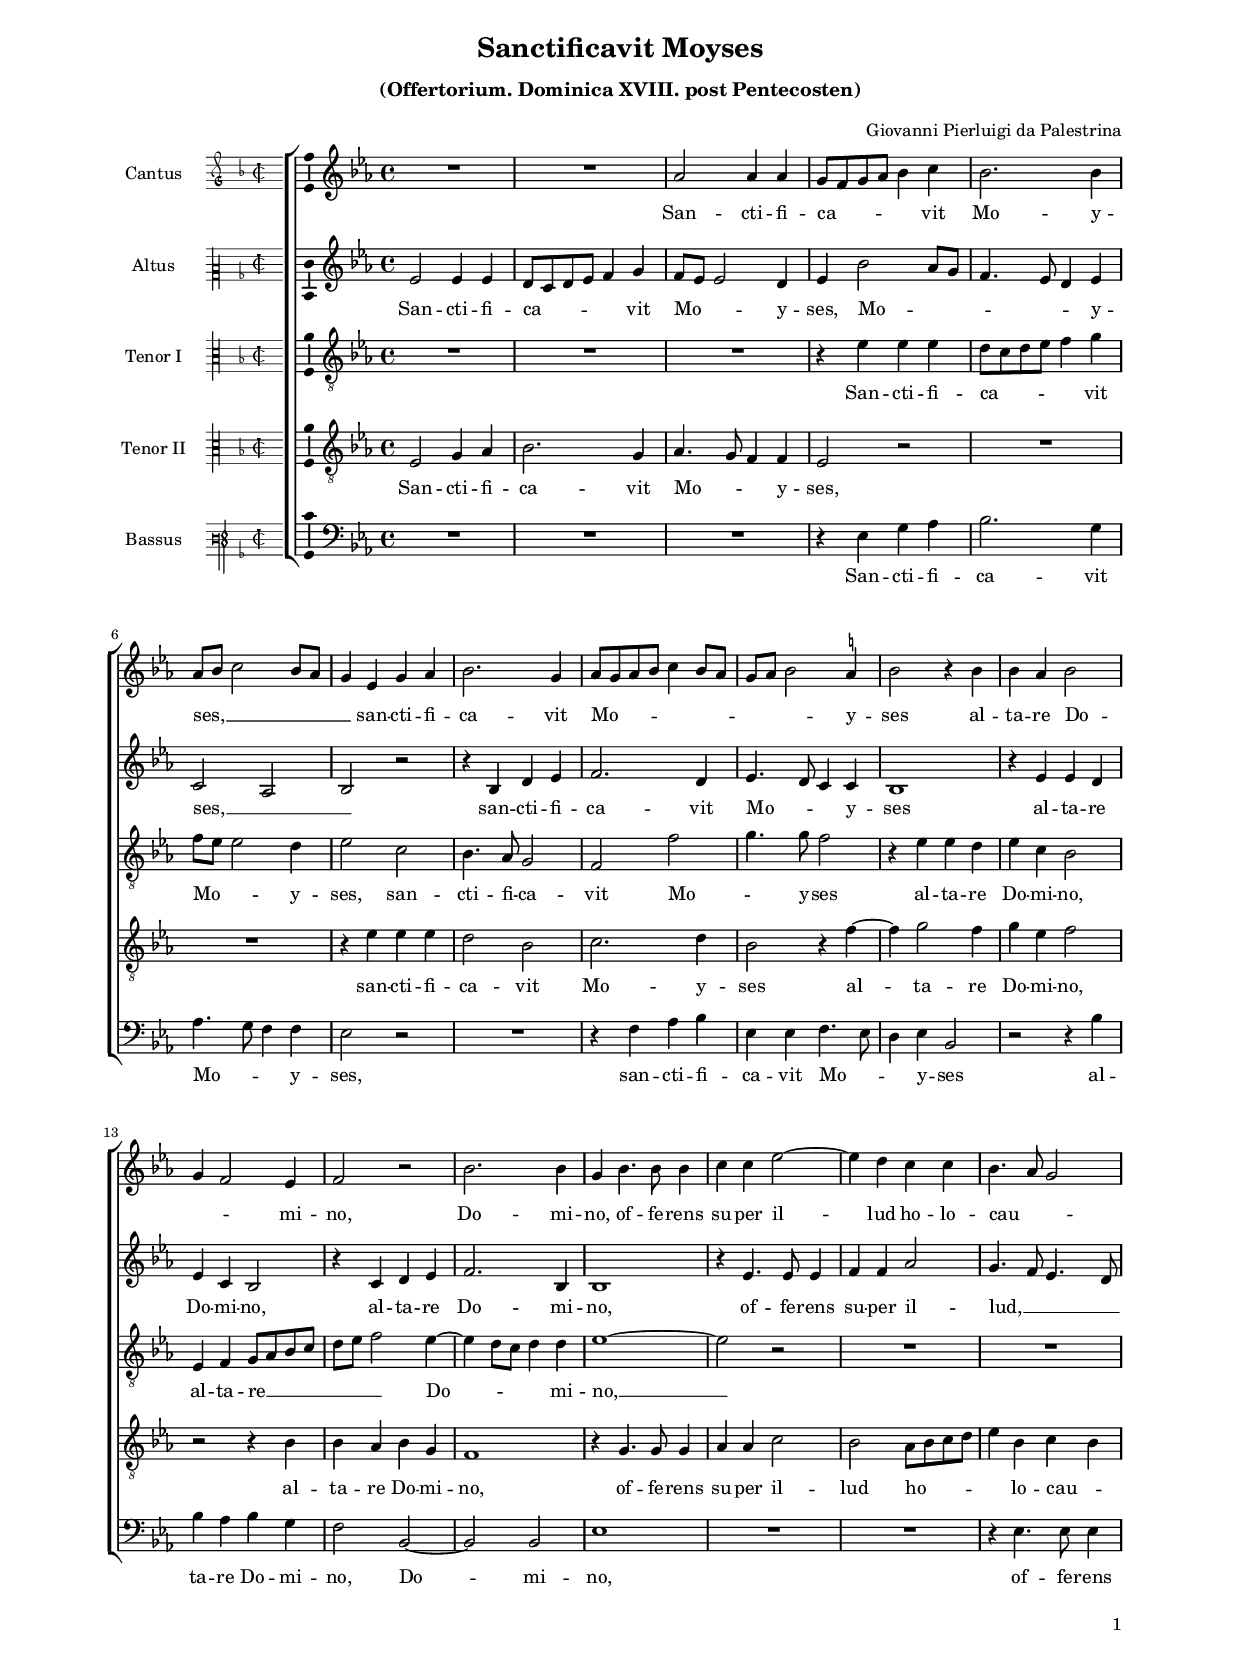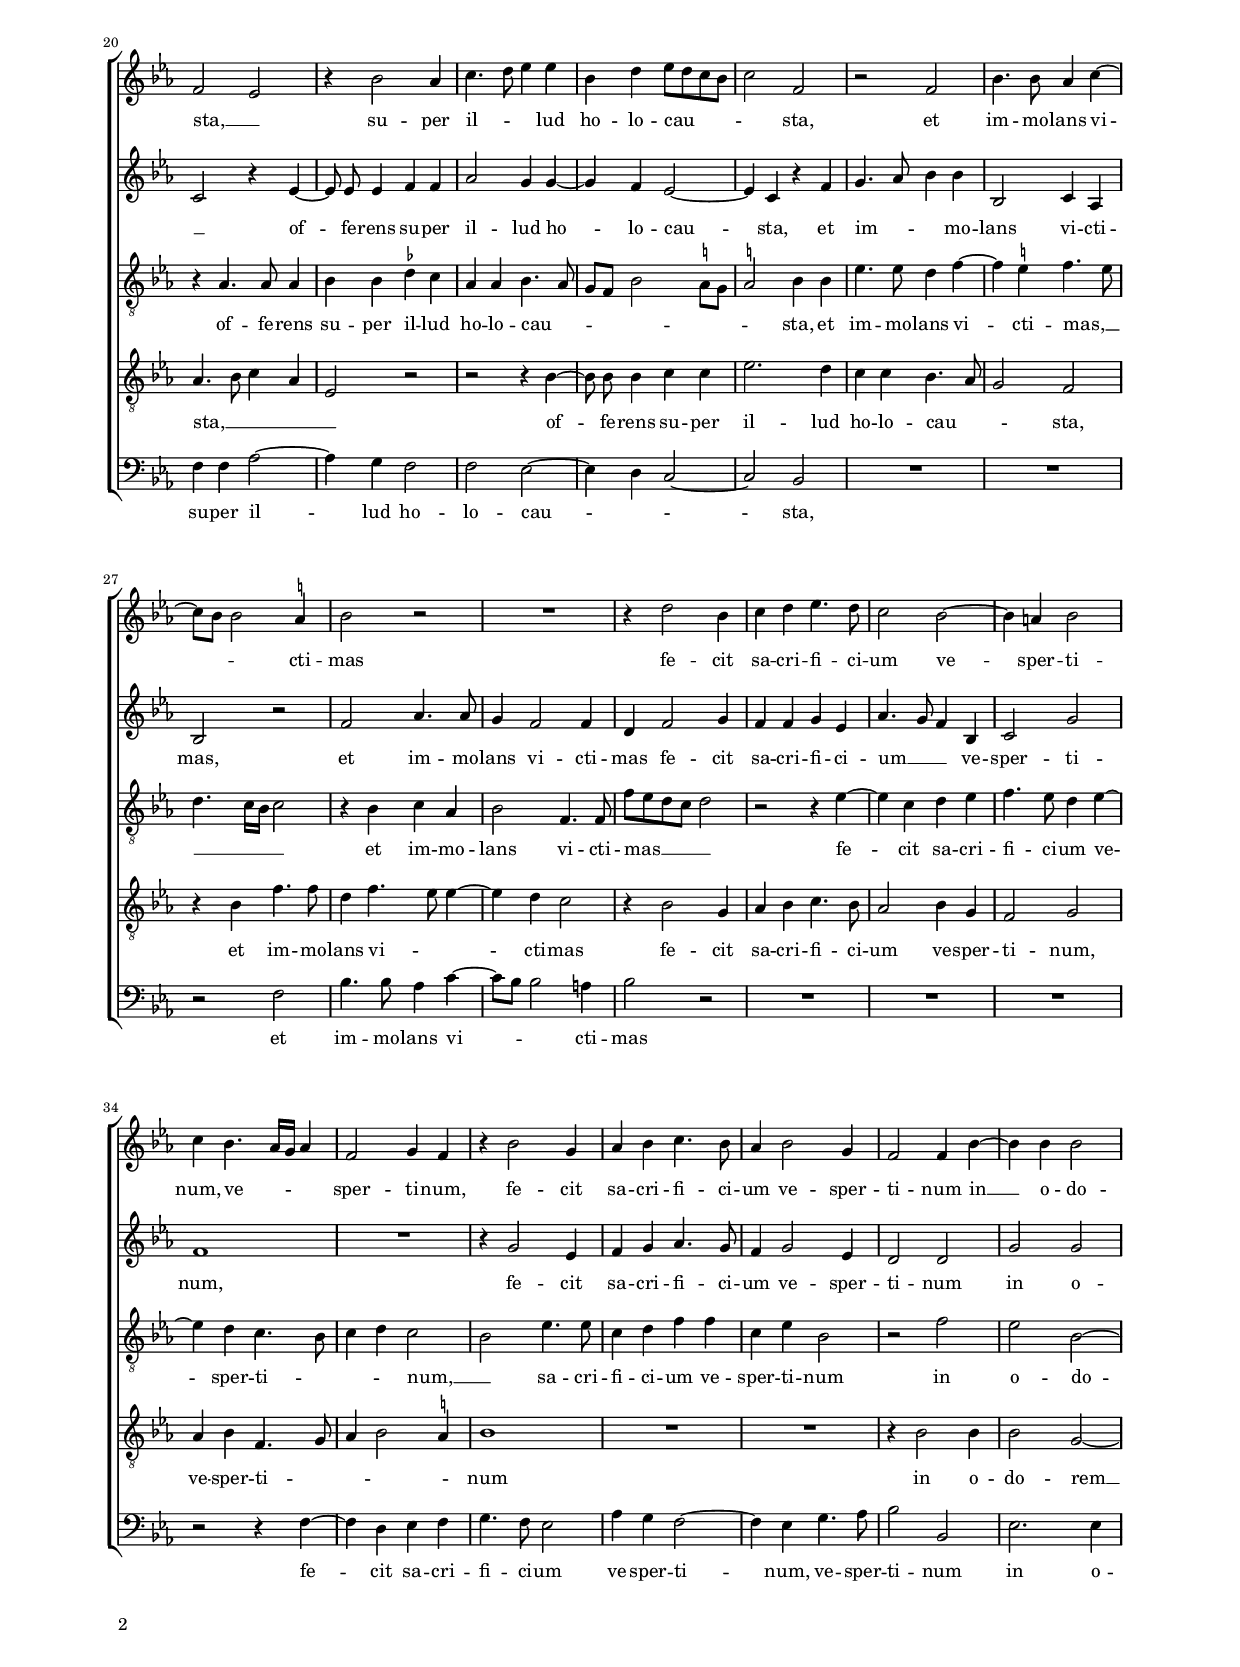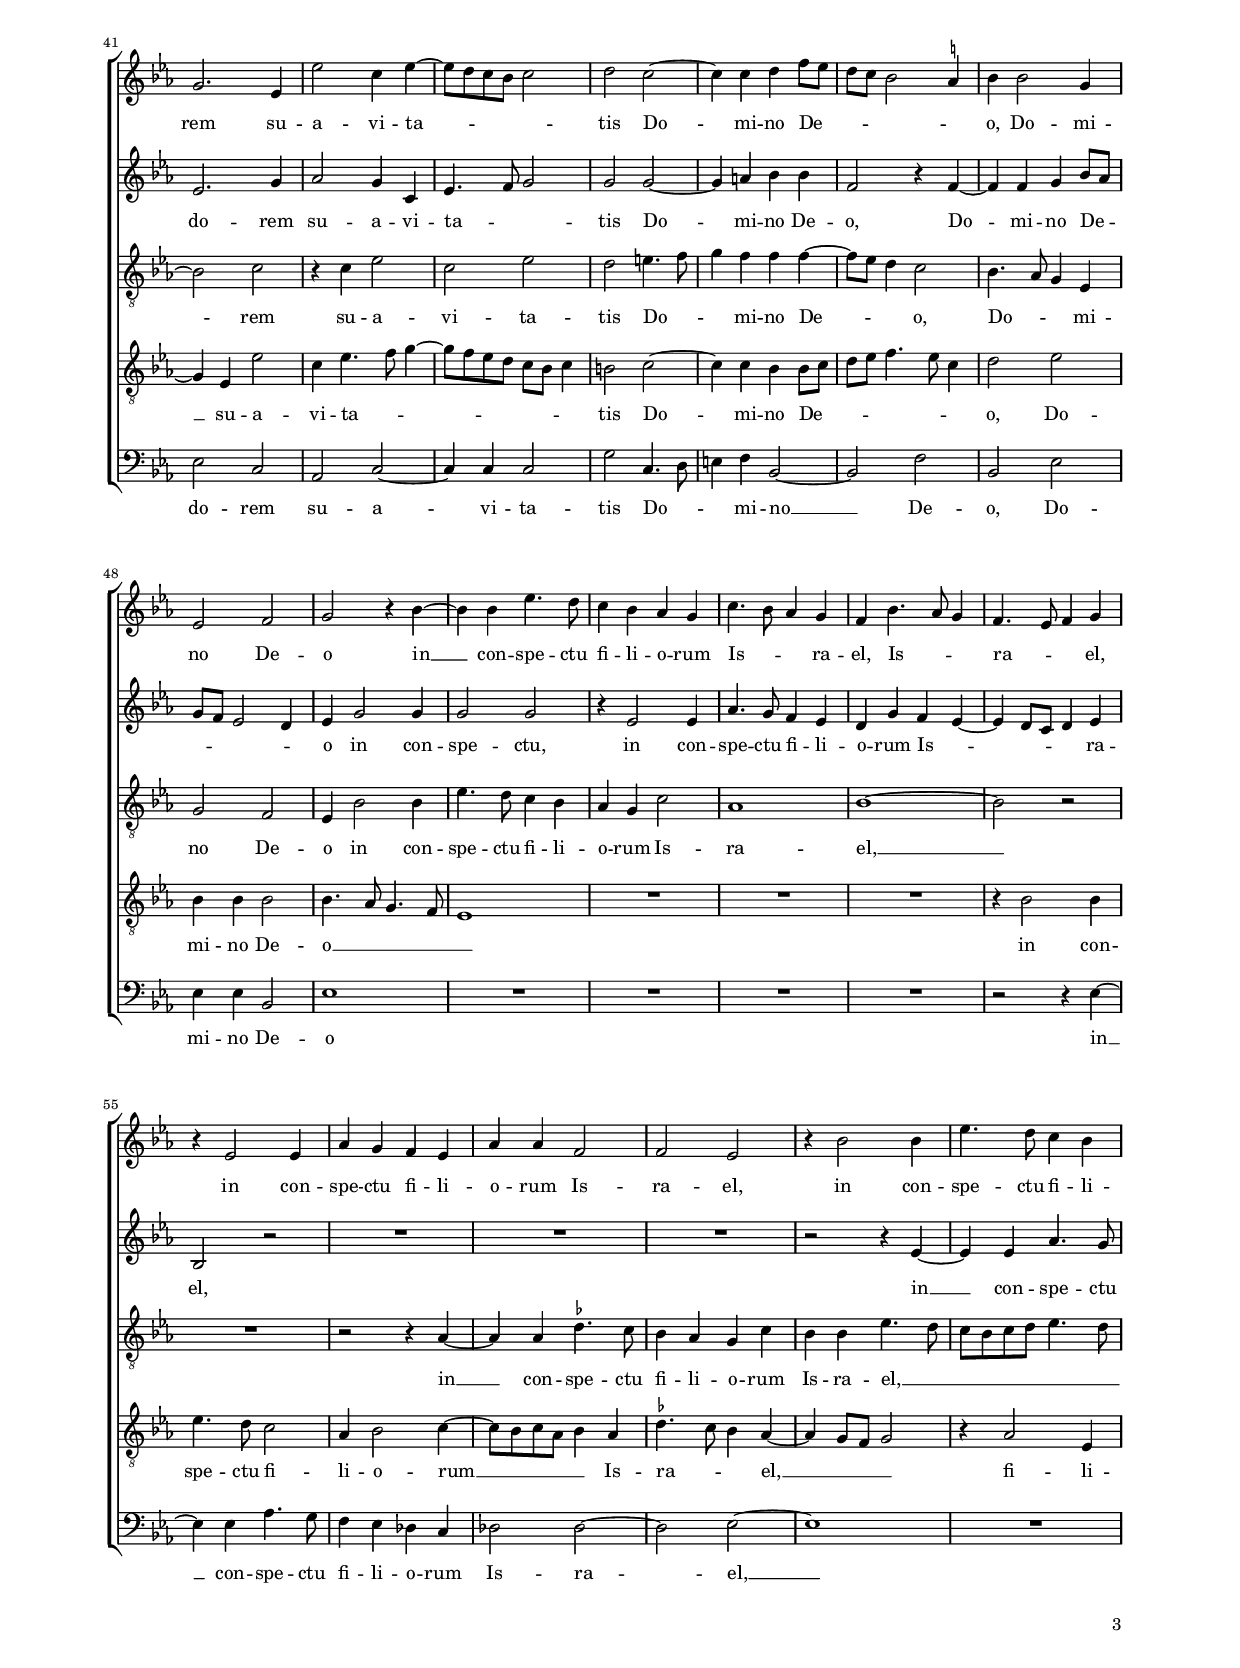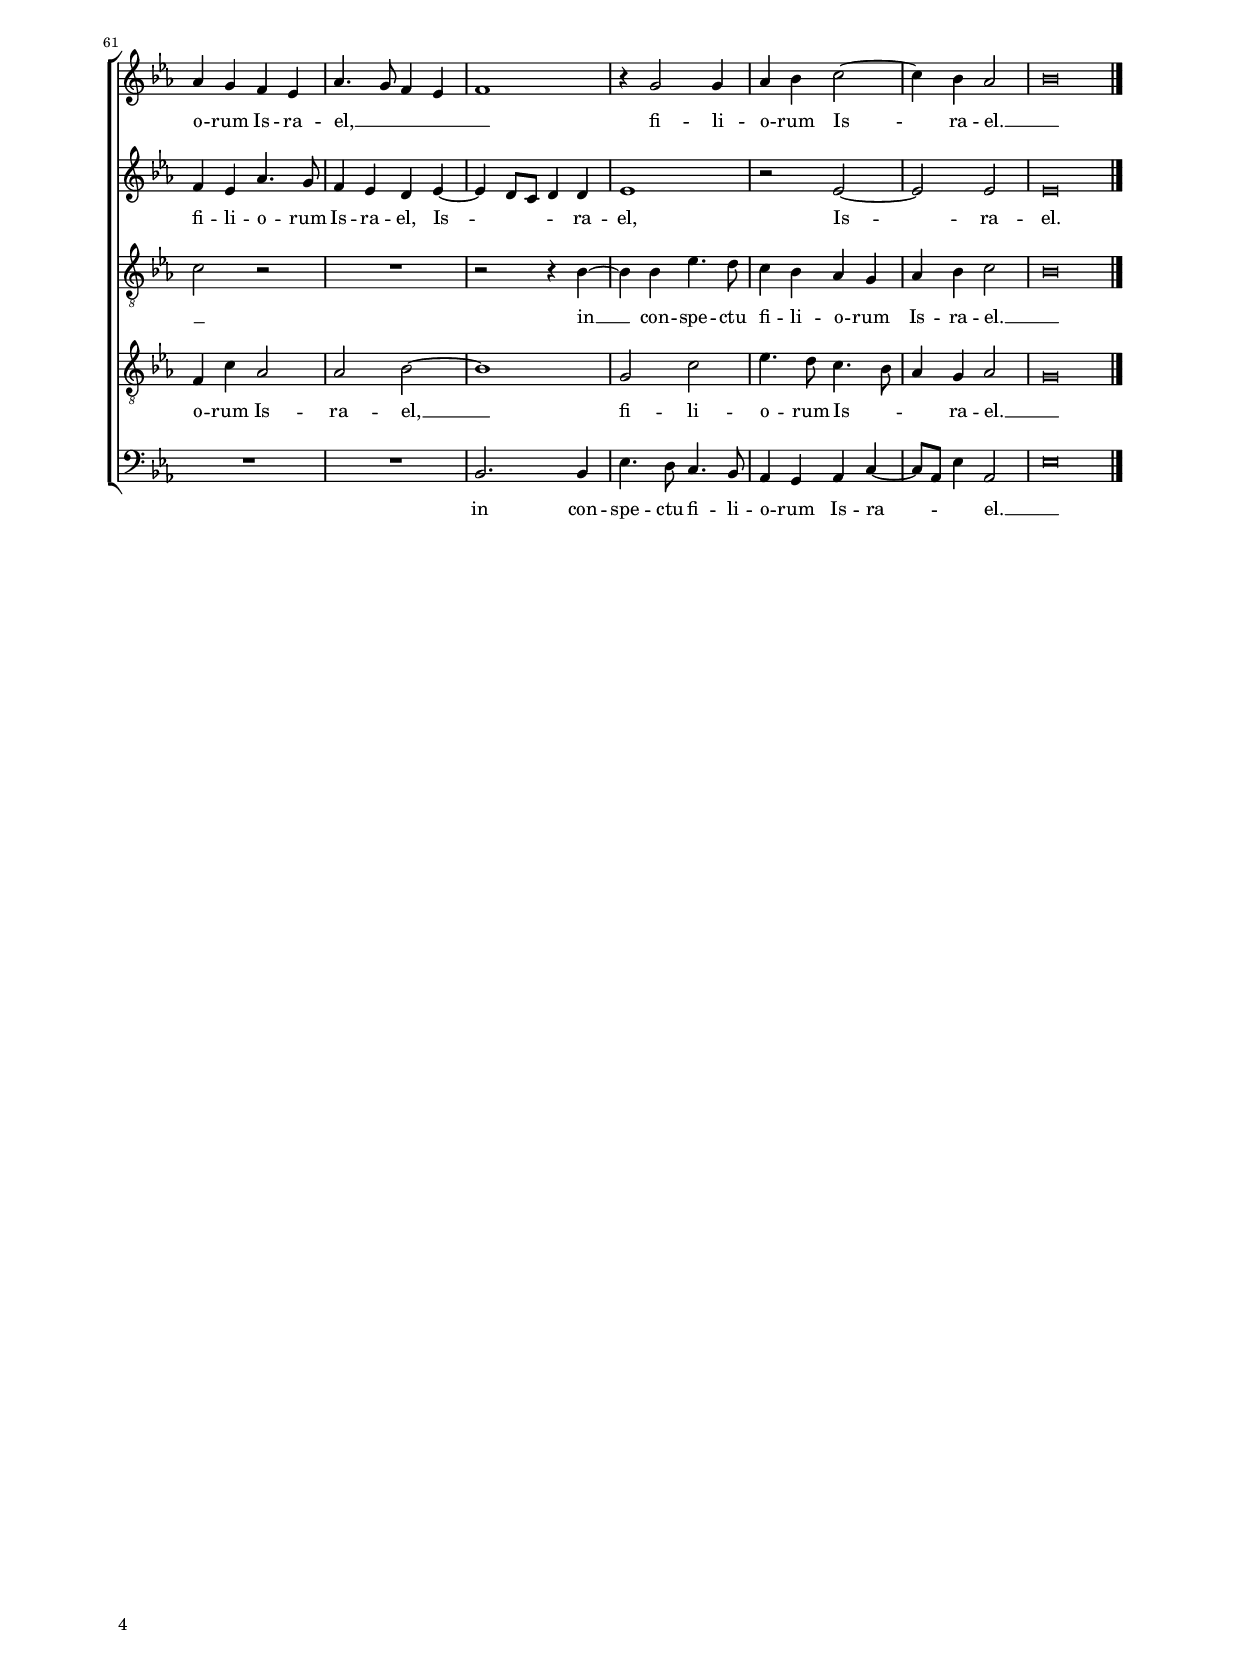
\header
{
	title="Sanctificavit Moyses"
	subtitle=\markup { \column { \vspace #0.5 "(Offertorium. Dominica XVIII. post Pentecosten)" \transparent "x" } }
	composer="Giovanni Pierluigi da Palestrina"
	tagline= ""
}

\version "2.24.1"
\language deutsch
#(set-global-staff-size 15)
% #(set-default-paper-size "letter")
#(ly:set-option 'point-and-click #f)




	ficta = { \once \set suggestAccidentals = ##t }

	forget = #(define-music-function (music) (ly:music?) #{
		\accidentalStyle forget
		$music
		\accidentalStyle default
		#})

    
\paper
	{
	top-margin = 1.6 \cm
	bottom-margin = 1 \cm
	left-margin = 2 \cm
	right-margin = 2 \cm
	ragged-bottom = ##f
	ragged-last-bottom = ##t
	print-page-number = ##f
	system-system-spacing = #'((basic-distance . 17) (minimum-distance . 14) (padding . 5) (strechability . 150))
	oddFooterMarkup=\markup   \fill-line { "" \fromproperty #'page:page-number-string }
	evenFooterMarkup=\markup  \fill-line { \fromproperty #'page:page-number-string "" }
	last-bottom-spacing = #'((basic-distance . 12) (minimum-distance . 7) (padding . 4))
	systems-per-page = 3
	system-count = 10
%   page-count = 3
%	min-systems-per-page = 3
	}

	
global = {
	\key f \major
	\time 4/4
	\set Score.tempoHideNote = ##t
	\tempo 4 = 100
	\skip 1*66
	\set Score.measureLength = #(ly:make-moment 2/1)
	\skip 1*2 \bar "|."
	}
    

incipitcantus = \relative c' {
    \time 2/2
    \clef "petrucci-g2"
    \key f \major
    }
    
incipitcantusVoice = <<
    \new MensuralVoice <<
        { s1 \noBreak }
        \incipitcantus
    >>
    >>
    
    
incipitaltus = \relative c' {
    \time 2/2
    \clef "petrucci-c2"
    \key f \major
    s4 \bar ""
    }
    
incipitaltusVoice = <<
    \new MensuralVoice <<
        { s1 \noBreak }
        \incipitaltus
    >>
    >>
    
incipittenor = \relative c' {
    \time 2/2
    \clef "petrucci-c3"
    \key f \major
    }
    
incipittenorVoice = <<
    \new MensuralVoice <<
        { s1 \noBreak }
        \incipittenor
    >>
    >>
    
incipitquintus = \relative c' {
    \time 2/2
    \clef "petrucci-c3"
    \key f \major
    }
    
incipitquintusVoice = <<
    \new MensuralVoice <<
        { s1 \noBreak }
        \incipitquintus
    >>
    >>
    
    
incipitbassus= \relative c {
    \time 2/2
    \clef "petrucci-f3"
    \key f \major
    }
    
incipitbassusVoice = <<
    \new MensuralVoice <<
        { s1 \noBreak }
        \incipitbassus
    >>
    >>


cantus =  \relative c''
	{
	R1
	R1
	b2 b4 b
	a8 g a b c4 d
%5
	c2. c4 |
	b8 c d2 c8 b
	a4 f a b
	c2. a4
	b8 a b c d4 c8 b
%10
	a8 b c2 \ficta h4 |
	c2 r4 c
	c4 b c2
	a4 g2 f4
	g2 r
%15
	c2. c4 |
	a4 c4. c8 c4
	d4 d f2~
	f4 e d d
	c4. b8 a2
%20
	g2 f |
	r4 c'2 b4
	d4. e8 f4 f
	c4 e f8 e d c
	d2 g,
%25
	r2 g |
	c4. c8 b4 d~
	d8 c c2 \ficta h4
	c2 r
	R1
%30
	r4 e2 c4 |
	d4 e f4. e8
	d2 c~
	c4 h c2
	d4 c4. b16 a b4
%35
	g2 a4 g |
	r4 c2 a4
	b4 c d4. c8
	b4 c2 a4
	g2 g4 c~
%40
	c4 c c2 |
	a2. f4
	f'2 d4 f~
	f8 e d c d2
	e2 d~
%45
	d4 d e g8 f |
	e8 d c2 \ficta h4
	c4 c2 a4
	f2 g
	a2 r4 c~
%50
	c4 c f4. e8 |
	d4 c b a
	d4. c8 b4 a
	g4 c4. b8 a4
	g4. f8 g4 a
%55
	r4 f2 f4 |
	b4 a g f
	b4 b g2
	g2 f
	r4 c'2 c4
%60
	f4. e8 d4 c |
	b4 a g f
	b4. a8 g4 f
	g1
	r4 a2 a4
%65
	b4 c d2~ |
	d4 c b2
	c\breve |
	}


altus =  \relative c'
	{
	f2 f4 f
	e8 d e f g4 a
	g8 f f2 e4
	f4 c'2 b8 a
%5
	g4. f8 e4 f |
	d2 b
	c2 r
	r4 c e f
	g2. e4
%10
	f4. e8 d4 d |
	c1
	r4 f f e
	f4 d c2
	r4 d e f
%15
	g2. c,4 |
	c1
	r4 f4. f8 f4
	g4 g b2
	a4. g8 f4. e8
%20
	d2 r4 f~ |
	\autoBeamOff f8 f \autoBeamOn f4 g g
	b2 a4 a~
	a4 g f2~
	f4 d r g
%25
	a4. b8 c4 c |
	c,2 d4 b
	c2 r
	g'2 b4. b8
	a4 g2 g4
%30
	e4 g2 a4 |
	g4 g a f
	b4. a8 g4 c,
	d2 a'
	g1
%35
	R1 |
	r4 a2 f4
	g4 a b4. a8
	g4 a2 f4
	e2 e
%40
	a2 a |
	f2. a4
	b2 a4 d,
	f4. g8 a2
	a2 a~
%45
	a4 h c c |
	g2 r4 g~
	g4 g a c8 b
	a8 g f2 e4
	f4 a2 a4
%50
	a2 a |
	r4 f2 f4
	b4. a8 g4 f
	e4 a g f~
	f4 e8 d e4 f
%55
	c2 r |
	R1
	R1
	R1
	r2 r4 f~
%60
	f4 f b4. a8 |
	g4 f b4. a8
	g4 f e f~
	f4 e8 d e4 e
	f1
%65
	r2 f~ |
	f2 f
	f\breve |
	}


tenor =  \relative c'
	{
	R1
	R1
	R1
	r4 f f f
%5
	e8 d e f g4 a |
	g8 f f2 e4
	f2 d
	c4. b8 a2
	g2 g'
%10
	a4. a8 g2 |
	r4 f f e
	f4 d c2
	f,4 g a8 b c d
	e8 f g2 f4~
%15
	f4 e8 d e4 e |
	f1~
	f2 r
	R1
	R1
%20
	r4 b,4. b8 b4 |
	c4 c \ficta es d
	b4 b c4. b8
	a8 g c2 \stemDown \ficta h8 a \stemNeutral
	\ficta h2 c4 c
%25
	f4. f8 e4 g~ |
	g4 \ficta fis g4. \forget f8
	e4. d16 c d2
	r4 c d b
	c2 g4. g8
%30
	g'8 f e d e2 |
	r2 r4 f~
	f4 d e f
	g4. f8 e4 f~
	f4 e d4. c8
%35
	d4 e d2 |
	c2 f4. f8
	d4 e g g
	d4 f c2
	r2 g'
%40
	f2 c~ |
	c2 d
	r4 d f2
	d2 f
	e2 fis4. g8
%45
	a4 g g g~ |
	g8 f e4 d2
	c4. b8 a4 f
	a2 g
	f4 c'2 c4
%50
	f4. e8 d4 c |
	b4 a d2
	b1
	c1~
	c2 r
%55
	R1 |
	r2 r4 b~
	b4 b \ficta es4. d8
	c4 b a d
	c4 c f4. e8
%60
	d8 c d e f4. e8 |
	d2 r
	R1
	r2 r4 c~
	c4 c f4. e8
%65
	d4 c b a |
	b4 c d2
	c\breve |
	}


quintus  =  \relative c'
	{
	f,2 a4 b
	c2. a4
	b4. a8 g4 g
	f2 r
%5
	R1 |
	R1
	r4 f' f f
	e2 c
	d2. e4
%10
	c2 r4 g'~ |
	g4 a2 g4
	a4 f g2
	r2 r4 c,
	c4 b c a
%15
	g1 |
	r4 a4. a8 a4
	b4 b d2
	c2 b8 c d e
	f4 c d c
%20
	b4. c8 d4 b |
	f2 r
	r2 r4 c'~
	\autoBeamOff c8 c \autoBeamOn c4 d d
	f2. e4
%25
	d4 d c4. b8 |
	a2 g
	r4 c g'4. g8
	e4 g4. f8 f4~
	f4 e d2
%30
	r4 c2 a4 |
	b4 c d4. c8
	b2 c4 a
	g2 a
	b4 c g4. a8
%35
	b4 c2 \ficta h4 |
	c1
	R1
	R1
	r4 c2 c4
%40
	c2 a~ |
	a4 f f'2
	d4 f4. g8 a4~
	a8 g f e d c d4
	cis2 d~
%45
	d4 d c c8 d |
	e8 f g4. f8 d4
	e2 f
	c4 c c2
	c4. b8 a4. g8
%50
	f1 |
	R1
	R1
	R1
	r4 c'2 c4
%55
	f4. e8 d2 |
	b4 c2 d4~
	d8 c d b c4 b
	\ficta es4. d8 c4 b~
	b4 a8 g a2
%60
	r4 b2 f4 |
	g4 d' b2
	b2 c~
	c1
	a2 d
%65
	f4. e8 d4. c8 |
	b4 a b2
	a\breve |
	}


bassus  =  \relative c
	{
	R1
	R1
	R1
	r4 f a b
%5
	c2. a4 |
	b4. a8 g4 g
	f2 r
	R1
	r4 g b c
%10
	f,4 f g4. f8 |
	e4 f c2
	r2 r4 c'
	c4 b c a
	g2 c,~
%15
	c2 c |
	f1
	R1
	R1
	r4 f4. f8 f4
%20
	g4 g b2~ |
	b4 a g2
	g2 f~
	f4 e d2~
	d2 c
%25
	R1 |
	R1
	r2 g'
	c4. c8 b4 d~
	d8 c c2 h4
%30
	c2 r |
	R1
	R1
	R1
	r2 r4 g~
%35
	g4 e f g |
	a4. g8 f2
	b4 a g2~
	g4 f a4. b8
	c2 c,
%40
	f2. f4 |
	f2 d
	b2 d~
	d4 d d2
	a'2 d,4. e8
%45
	fis4 g c,2~ |
	c2 g'
	c,2 f
	f4 f c2
	f1
%50
	R1 |
	R1
	R1
	R1
	r2 r4 f~
%55
	f4 f b4. a8 |
	g4 f es d
	es2 es~
	es2 f~
	f1
%60
	R1 |
	R1
	R1
	c2. c4
	f4. e8 d4. c8
%65
	b4 a b d~ |
	d8 b f'4 b,2
	f'\breve |
	}


lyricscantus = \lyricmode {
	San -- cti -- fi -- ca -- _ _ _ _ vit Mo -- y -- ses, __ _ _ _ _ _
	san -- cti -- fi -- ca -- vit Mo -- _ _ _ _ _ _ _ _ _ y -- ses
	al -- ta -- re Do -- _ _ mi -- no,
	Do -- mi -- no,
	of -- fe -- rens su -- per il -- lud
	ho -- lo -- cau -- _ _ sta, __ _
	su -- per il -- _ _ lud
	ho -- lo -- cau -- _ _ _ _ sta,
	et im -- mo -- lans vi -- _ _ cti -- mas
	fe -- cit sa -- cri -- fi -- ci -- um ve -- sper -- ti -- num,
	ve -- _ _ _ sper -- ti -- num,
	fe -- cit sa -- cri -- fi -- ci -- um ve -- sper -- ti -- num
	in __ o -- do -- rem su -- a -- vi -- ta -- _ _ _ _ tis Do -- mi -- no De -- _ _ _ _ _ o,
	Do -- mi -- no De -- o
	in __ con -- spe -- ctu fi -- li -- o -- rum Is -- _ _ ra -- el,
	Is -- _ _ ra -- _ _ el,
	in con -- spe -- ctu fi -- li -- o -- rum Is -- ra -- el,
	in con -- spe -- ctu fi -- li -- o -- rum Is -- ra -- el, __ _ _ _ _
	fi -- li -- o -- rum Is -- ra -- el. __ _
	}


lyricsaltus = \lyricmode {
	San -- cti -- fi -- ca -- _ _ _ _ vit Mo -- _ _ y -- ses,
	Mo -- _ _ _ _ _ y -- ses, __ _ _
	san -- cti -- fi -- ca -- vit Mo -- _ _ y -- ses
	al -- ta -- re Do -- mi -- no,
	al -- ta -- re Do -- mi -- no,
	of -- fe -- rens su -- per il -- lud, __ _ _ _ _
	of -- fe -- rens su -- per il -- lud
	ho -- lo -- cau -- sta,
	et im -- _ _ mo -- lans vi -- cti -- mas,
	et im -- mo -- lans vi -- cti -- mas
	fe -- cit sa -- cri -- fi -- ci -- um __ _ _ ve -- sper -- ti -- num,
	fe -- cit sa -- cri -- fi -- ci -- um ve -- sper -- ti -- num
	in o -- do -- rem su -- a -- vi -- ta -- _ _ tis Do -- mi -- no De -- o,
	Do -- mi -- no De -- _ _ _ _ _ o
	in con -- spe -- ctu,
	in con -- spe -- ctu fi -- li -- o -- rum Is -- _ _ _ _ ra -- el,
	in __ con -- spe -- ctu fi -- li -- o -- rum Is -- ra -- el,
	Is -- _ _ _ ra -- el,
	Is -- ra -- el.
	}


lyricstenor = \lyricmode {
	San -- cti -- fi -- ca -- _ _ _ _ vit Mo -- _ _ y -- ses,
	san -- cti -- fi -- ca -- vit Mo -- _ y -- ses
	al -- ta -- re Do -- mi -- no,
	al -- ta -- re __ _ _ _ _ _ _ Do -- _ _ _ mi -- no, __
	of -- fe -- rens su -- per il -- lud
	ho -- lo -- cau -- _ _ _ _ _ _ _ sta,
	et im -- mo -- lans vi -- cti -- mas, __ _ _ _ _ _
	et im -- mo -- lans vi -- cti -- mas __ _ _ _ _
	fe -- cit sa -- cri -- fi -- ci -- um ve -- sper -- ti -- _ _ _ num, __ _
	sa -- cri -- fi -- ci -- um ve -- sper -- ti -- num
	in o -- do -- rem su -- a -- vi -- ta -- tis Do -- _ _ mi -- no De -- _ _ o,
	Do -- _ _ mi -- no De -- o
	in con -- spe -- ctu fi -- li -- o -- rum Is -- ra -- el, __
	in __ con -- spe -- ctu fi -- li -- o -- rum Is -- ra -- el, __ _ _ _ _ _ _ _ _
	in __ con -- spe -- ctu fi -- li -- o -- rum Is -- ra -- el. __ _
	}


lyricsquintus = \lyricmode {
	San -- cti -- fi -- ca -- vit Mo -- _ _ y -- ses,
	san -- cti -- fi -- ca -- vit Mo -- y -- ses
	al -- ta -- re Do -- mi -- no,
	al -- ta -- re Do -- mi -- no,
	of -- fe -- rens su -- per il -- lud
	ho -- _ _ _ _ lo -- cau -- _ sta, __ _ _ _ _
	of -- fe -- rens su -- per il -- lud
	ho -- lo -- cau -- _ _ sta,
	et im -- mo -- lans vi -- _ _ cti -- mas
	fe -- cit sa -- cri -- fi -- ci -- um ve -- sper -- ti -- num,
	ve -- sper -- ti -- _ _ _ _ num
	in o -- do -- rem __ su -- a -- vi -- ta -- _ _ _ _ _ _ _ _ tis Do -- mi -- no De -- _ _ _ _ _ _ o,
	Do -- mi -- no De -- o __ _ _ _ _
	in con -- spe -- ctu fi -- li -- o -- rum __ _ _ _ _ Is -- ra -- _ _ el, __ _ _ _
	fi -- li -- o -- rum Is -- ra -- el, __
	fi -- li -- o -- rum Is -- _ _ ra -- el. __ _
	}


lyricsbassus = \lyricmode {
	San -- cti -- fi -- ca -- vit Mo -- _ _ y -- ses,
	san -- cti -- fi -- ca -- vit Mo -- _ _ y -- ses
	al -- ta -- re Do -- mi -- no,
	Do -- mi -- no,
	of -- fe -- rens su -- per il -- lud
	ho -- lo -- cau -- _ _ sta,
	et im -- mo -- lans vi -- _ _ cti -- mas
	fe -- cit sa -- cri -- fi -- ci -- um ve -- sper -- ti -- num,
	ve -- sper -- ti -- num
	in o -- do -- rem su -- a -- vi -- ta -- tis Do -- _ _ mi -- no __ De -- o,
	Do -- mi -- no De -- o
	in __ con -- spe -- ctu fi -- li -- o -- rum Is -- ra -- el, __
	in con -- spe -- ctu fi -- li -- o -- rum Is -- ra -- _ _ el. __ _
	}


\score
{  
	\transpose f es {
	\new ChoirStaff \with { \override StaffGrouper.staff-staff-spacing.basic-distance = #12 }
	<<

	\new Staff << \global
	\new Voice="v1" {
		\set Staff.instrumentName="Cantus"
		\incipit \incipitcantusVoice
%		\set Staff.instrumentName= "S"
		\set Staff.midiInstrument = "reed organ"
		\clef violin
		\cantus }
	\new Lyrics \lyricsto "v1" {\lyricscantus }
	>>


	\new Staff << \global
	\new Voice="v2" {
		\set Staff.instrumentName="Altus"
		\incipit \incipitaltusVoice
%		\set Staff.instrumentName= "A"
		\set Staff.midiInstrument = "reed organ"
		\clef violin % "G_8"
		\altus}
	\new Lyrics \lyricsto "v2" {\lyricsaltus }
	>>


	\new Staff << \global
	\new Voice="v3" {
		\set Staff.instrumentName="Tenor I"
		\incipit \incipittenorVoice
%		\set Staff.instrumentName= "T"
		\set Staff.midiInstrument = "reed organ"
		\clef "G_8"
		\tenor }
	\new Lyrics \lyricsto "v3" {\lyricstenor }
	>>


	\new Staff << \global
	\new Voice="v5" {
		\set Staff.instrumentName="Tenor II"
		\incipit \incipitquintusVoice
%		\set Staff.instrumentName= "Q"
		\set Staff.midiInstrument = "reed organ"
		\clef "G_8"
		\quintus}
	\new Lyrics \lyricsto "v5" {\lyricsquintus }
	>>


	\new Staff << \global
	\new Voice="v4" {
		\set Staff.instrumentName="Bassus"
		\incipit \incipitbassusVoice
%		\set Staff.instrumentName= "B"
		\set Staff.midiInstrument = "reed organ"
		\clef bass 
		\bassus }
	\new Lyrics \lyricsto "v4" {\lyricsbassus}
	>>

	>>
	} % transpose

	\layout
	{
	indent = 3\cm
    incipit-width = 1.3 \cm
	\context { \Lyrics \override VerticalAxisGroup.nonstaff-relatedstaff-spacing.padding = #1.4 }
%	\context { \Lyrics \override LyricText.font-size = #1 }
	\context { \Staff \override TimeSignature.break-visibility = #end-of-line-invisible }
	\context { \Staff \consists Ambitus_engraver }
	\context { \Score \override BarNumber.padding = #2 }
	\context { \Voice \override NoteHead.style = #'baroque }
	}

\midi
	{    	
	}

}


% EOF
